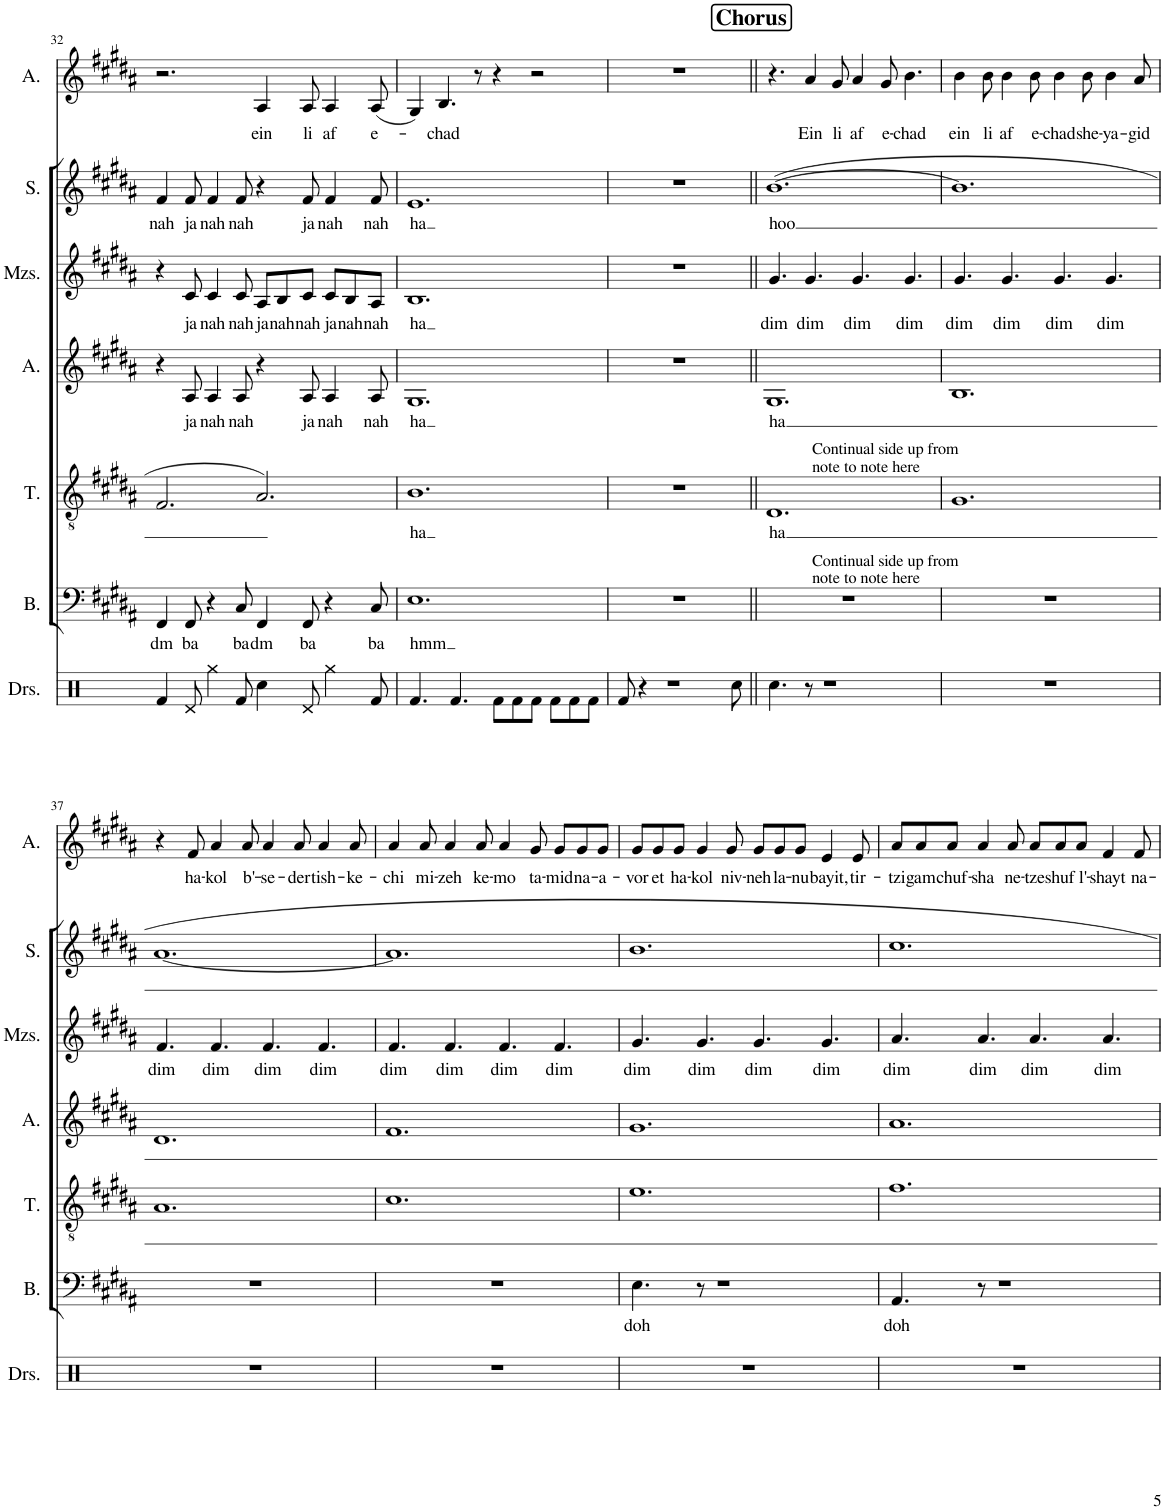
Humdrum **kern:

**kern	**kern	**text	**kern	**text	**kern	**text	**kern	**text	**kern	**text	**kern	**text
*part7	*part6	*part6	*part5	*part5	*part4	*part4	*part3	*part3	*part2	*part2	*part1	*part1
*staff7	*staff6	*staff6	*staff5	*staff5	*staff4	*staff4	*staff3	*staff3	*staff2	*staff2	*staff1	*staff1
*I"Drumset	*I"Bass	*	*I"Tenor	*	*I"Alto	*	*I"Mezzo-soprano	*	*I"Soprano	*	*I"Alto	*
*I'Drs.	*I'B.	*	*I'T.	*	*I'A.	*	*I'Mzs.	*	*I'S.	*	*I'A.	*
!!LO:PB:g=z
*clefX	*clefF4	*	*clefGv2	*	*clefG2	*	*clefG2	*	*clefG2	*	*clefG2	*
*k[]	*k[f#c#g#d#a#]	*	*k[f#c#g#d#a#]	*	*k[f#c#g#d#a#]	*	*k[f#c#g#d#a#]	*	*k[f#c#g#d#a#]	*	*k[f#c#g#d#a#]	*
*M12/8	*M12/8	*	*M12/8	*	*M12/8	*	*M12/8	*	*M12/8	*	*M12/8	*
=32	=32	=32	=32	=32	=32	=32	=32	=32	=32	=32	=32	=32
!	!	!LO:LY:b	!	!	!	!	!	!	!	!LO:LY:b	!	!
4Rf/	4FF#/	dm	2.F#/	.	4r	.	4r	.	4f#/	nah	2.r	.
!	!	!LO:LY:b	!	!	!	!LO:LY:b	!	!LO:LY:b	!	!LO:LY:b	!	!
8Rd/	8FF#/	ba	.	.	8A#/	ja	8c#/	ja	8f#/	ja	.	.
!	!	!	!	!	!	!LO:LY:b	!	!LO:LY:b	!	!LO:LY:b	!	!
4Rgg\	4r	.	.	.	4A#/	nah	4c#/	nah	4f#/	nah	.	.
!	!	!LO:LY:b	!	!	!	!LO:LY:b	!	!LO:LY:b	!	!LO:LY:b	!	!
8Rf/	8C#/	ba	.	.	8A#/	nah	8c#/	nah	8f#/	nah	.	.
!	!	!LO:LY:b	!	!	!	!	!	!LO:LY:b	!	!	!	!LO:LY:b
4Rcc\	4FF#/	dm	2.A#/	.	4r	.	8A#/L	ja	4r	.	4A#/	ein
!	!	!	!	!	!	!	!	!LO:LY:b	!	!	!	!
.	.	.	.	.	.	.	8B/	nah	.	.	.	.
!	!	!LO:LY:b	!	!	!	!LO:LY:b	!	!LO:LY:b	!	!LO:LY:b	!	!LO:LY:b
8Rd/	8FF#/	ba	.	.	8A#/	ja	8c#/J	nah	8f#/	ja	8A#/	li
!	!	!	!	!	!	!LO:LY:b	!	!LO:LY:b	!	!LO:LY:b	!	!LO:LY:b
4Rgg\	4r	.	.	.	4A#/	nah	8c#/L	ja	4f#/	nah	4A#/	af
!	!	!	!	!	!	!	!	!LO:LY:b	!	!	!	!
.	.	.	.	.	.	.	8B/	nah	.	.	.	.
!	!	!LO:LY:b	!	!	!	!LO:LY:b	!	!LO:LY:b	!	!LO:LY:b	!	!LO:LY:b
8Rf/	8C#/	ba	.	.	8A#/	nah	8A#/J	nah	8f#/	nah	(8A#/	e-
=33	=33	=33	=33	=33	=33	=33	=33	=33	=33	=33	=33	=33
!	!	!LO:LY:b	!	!LO:LY:b	!	!LO:LY:b	!	!LO:LY:b	!	!LO:LY:b	!	!
4.Rf/	1.E	hmm	1.B	ha	1.G#	ha	1.B	ha	1.e	ha	4G#/)	.
!	!	!	!	!	!	!	!	!	!	!	!	!LO:LY:b
.	.	.	.	.	.	.	.	.	.	.	4.B/	-chad
4.Rf/	.	.	.	.	.	.	.	.	.	.	.	.
.	.	.	.	.	.	.	.	.	.	.	8r	.
8Rf\L	.	.	.	.	.	.	.	.	.	.	4r	.
8Rf\	.	.	.	.	.	.	.	.	.	.	.	.
8Rf\J	.	.	.	.	.	.	.	.	.	.	2r	.
8Rf\L	.	.	.	.	.	.	.	.	.	.	.	.
8Rf\	.	.	.	.	.	.	.	.	.	.	.	.
8Rf\J	.	.	.	.	.	.	.	.	.	.	.	.
=34	=34	=34	=34	=34	=34	=34	=34	=34	=34	=34	=34	=34
8Rf/	1.r	.	1.r	.	1.r	.	1.r	.	1.r	.	1.r	.
4r	.	.	.	.	.	.	.	.	.	.	.	.
1r	.	.	.	.	.	.	.	.	.	.	.	.
8Rcc\	.	.	.	.	.	.	.	.	.	.	.	.
!!LO:REH:place=s1:a:B:cj:fs=14:t=Chorus
=35||	=35||	=35||	=35||	=35||	=35||	=35||	=35||	=35||	=35||	=35||	=35||	=35||
!	!	!	!	!	!LO:TX:b:t=Continual side up from	!	!	!	!	!	!	!
!	!	!	!	!	!LO:TX:b:t=note to note here	!	!	!	!	!	!	!
!	!	!	!LO:TX:b:t=Continual side up from	!	!	!	!	!	!	!	!	!
!	!	!	!LO:TX:b:t=note to note here	!	!	!	!	!	!	!	!	!
!	!	!	!	!LO:LY:b	!	!LO:LY:b	!	!LO:LY:b	!	!LO:LY:b	!	!
4.Rcc\	1.r	.	1.D#	ha	1.G#	ha	4.g#/	dim	[1.b	hoo	4.r	.
!	!	!	!	!	!	!	!	!LO:LY:b	!	!	!	!LO:LY:b
8r	.	.	.	.	.	.	4.g#/	dim	.	.	4a#/	Ein
1r	.	.	.	.	.	.	.	.	.	.	.	.
!	!	!	!	!	!	!	!	!	!	!	!	!LO:LY:b
.	.	.	.	.	.	.	.	.	.	.	8g#/	li
!	!	!	!	!	!	!	!	!LO:LY:b	!	!	!	!LO:LY:b
.	.	.	.	.	.	.	4.g#/	dim	.	.	4a#/	af
!	!	!	!	!	!	!	!	!	!	!	!	!LO:LY:b
.	.	.	.	.	.	.	.	.	.	.	8g#/	e-
!	!	!	!	!	!	!	!	!LO:LY:b	!	!	!	!LO:LY:b
.	.	.	.	.	.	.	4.g#/	dim	.	.	4.b\	-chad
=36	=36	=36	=36	=36	=36	=36	=36	=36	=36	=36	=36	=36
!	!	!	!	!	!	!	!	!LO:LY:b	!	!	!	!LO:LY:b
1.r	1.r	.	1.G#	.	1.B	.	4.g#/	dim	1.b]	.	4b\	ein
!	!	!	!	!	!	!	!	!	!	!	!	!LO:LY:b
.	.	.	.	.	.	.	.	.	.	.	8b\	li
!	!	!	!	!	!	!	!	!LO:LY:b	!	!	!	!LO:LY:b
.	.	.	.	.	.	.	4.g#/	dim	.	.	4b\	af
!	!	!	!	!	!	!	!	!	!	!	!	!LO:LY:b
.	.	.	.	.	.	.	.	.	.	.	8b\	e-
!	!	!	!	!	!	!	!	!LO:LY:b	!	!	!	!LO:LY:b
.	.	.	.	.	.	.	4.g#/	dim	.	.	4b\	-chad
!	!	!	!	!	!	!	!	!	!	!	!	!LO:LY:b
.	.	.	.	.	.	.	.	.	.	.	8b\	she-
!	!	!	!	!	!	!	!	!LO:LY:b	!	!	!	!LO:LY:b
.	.	.	.	.	.	.	4.g#/	dim	.	.	4b\	-ya-
!	!	!	!	!	!	!	!	!	!	!	!	!LO:LY:b
.	.	.	.	.	.	.	.	.	.	.	8a#/	-gid
!!LO:LB:g=z
=37	=37	=37	=37	=37	=37	=37	=37	=37	=37	=37	=37	=37
!	!	!	!	!	!	!	!	!LO:LY:b	!	!	!	!
1.r	1.r	.	1.A#	.	1.d#	.	4.f#/	dim	[1.a#	.	4r	.
!	!	!	!	!	!	!	!	!	!	!	!	!LO:LY:b
.	.	.	.	.	.	.	.	.	.	.	8f#/	ha-
!	!	!	!	!	!	!	!	!LO:LY:b	!	!	!	!LO:LY:b
.	.	.	.	.	.	.	4.f#/	dim	.	.	4a#/	-kol
!	!	!	!	!	!	!	!	!	!	!	!	!LO:LY:b
.	.	.	.	.	.	.	.	.	.	.	8a#/	b'-
!	!	!	!	!	!	!	!	!LO:LY:b	!	!	!	!LO:LY:b
.	.	.	.	.	.	.	4.f#/	dim	.	.	4a#/	-se-
!	!	!	!	!	!	!	!	!	!	!	!	!LO:LY:b
.	.	.	.	.	.	.	.	.	.	.	8a#/	-der
!	!	!	!	!	!	!	!	!LO:LY:b	!	!	!	!LO:LY:b
.	.	.	.	.	.	.	4.f#/	dim	.	.	4a#/	tish-
!	!	!	!	!	!	!	!	!	!	!	!	!LO:LY:b
.	.	.	.	.	.	.	.	.	.	.	8a#/	-ke-
=38	=38	=38	=38	=38	=38	=38	=38	=38	=38	=38	=38	=38
!	!	!	!	!	!	!	!	!LO:LY:b	!	!	!	!LO:LY:b
1.r	1.r	.	1.c#	.	1.f#	.	4.f#/	dim	1.a#]	.	4a#/	-chi
!	!	!	!	!	!	!	!	!	!	!	!	!LO:LY:b
.	.	.	.	.	.	.	.	.	.	.	8a#/	mi-
!	!	!	!	!	!	!	!	!LO:LY:b	!	!	!	!LO:LY:b
.	.	.	.	.	.	.	4.f#/	dim	.	.	4a#/	-zeh
!	!	!	!	!	!	!	!	!	!	!	!	!LO:LY:b
.	.	.	.	.	.	.	.	.	.	.	8a#/	ke-
!	!	!	!	!	!	!	!	!LO:LY:b	!	!	!	!LO:LY:b
.	.	.	.	.	.	.	4.f#/	dim	.	.	4a#/	mo
!	!	!	!	!	!	!	!	!	!	!	!	!LO:LY:b
.	.	.	.	.	.	.	.	.	.	.	8g#/	ta-
!	!	!	!	!	!	!	!	!LO:LY:b	!	!	!	!LO:LY:b
.	.	.	.	.	.	.	4.f#/	dim	.	.	8g#/L	-mid
!	!	!	!	!	!	!	!	!	!	!	!	!LO:LY:b
.	.	.	.	.	.	.	.	.	.	.	8g#/	na-
!	!	!	!	!	!	!	!	!	!	!	!	!LO:LY:b
.	.	.	.	.	.	.	.	.	.	.	8g#/J	-a-
=39	=39	=39	=39	=39	=39	=39	=39	=39	=39	=39	=39	=39
!	!	!LO:LY:b	!	!	!	!	!	!LO:LY:b	!	!	!	!LO:LY:b
1.r	4.E\	doh	1.e	.	1.g#	.	4.g#/	dim	1.b	.	8g#/L	-vor
!	!	!	!	!	!	!	!	!	!	!	!	!LO:LY:b
.	.	.	.	.	.	.	.	.	.	.	8g#/	et
!	!	!	!	!	!	!	!	!	!	!	!	!LO:LY:b
.	.	.	.	.	.	.	.	.	.	.	8g#/J	ha-
!	!	!	!	!	!	!	!	!LO:LY:b	!	!	!	!LO:LY:b
.	8r	.	.	.	.	.	4.g#/	dim	.	.	4g#/	-kol
.	1r	.	.	.	.	.	.	.	.	.	.	.
!	!	!	!	!	!	!	!	!	!	!	!	!LO:LY:b
.	.	.	.	.	.	.	.	.	.	.	8g#/	niv-
!	!	!	!	!	!	!	!	!LO:LY:b	!	!	!	!LO:LY:b
.	.	.	.	.	.	.	4.g#/	dim	.	.	8g#/L	-neh
!	!	!	!	!	!	!	!	!	!	!	!	!LO:LY:b
.	.	.	.	.	.	.	.	.	.	.	8g#/	la-
!	!	!	!	!	!	!	!	!	!	!	!	!LO:LY:b
.	.	.	.	.	.	.	.	.	.	.	8g#/J	-nu
!	!	!	!	!	!	!	!	!LO:LY:b	!	!	!	!LO:LY:b
.	.	.	.	.	.	.	4.g#/	dim	.	.	4e/	bayit,
!	!	!	!	!	!	!	!	!	!	!	!	!LO:LY:b
.	.	.	.	.	.	.	.	.	.	.	8e/	tir-
=40	=40	=40	=40	=40	=40	=40	=40	=40	=40	=40	=40	=40
!	!	!LO:LY:b	!	!	!	!	!	!LO:LY:b	!	!	!	!LO:LY:b
1.r	4.AA#/	doh	1.f#	.	1.a#	.	4.a#/	dim	1.cc#	.	8a#/L	-tzi
!	!	!	!	!	!	!	!	!	!	!	!	!LO:LY:b
.	.	.	.	.	.	.	.	.	.	.	8a#/	gam
!	!	!	!	!	!	!	!	!	!	!	!	!LO:LY:b
.	.	.	.	.	.	.	.	.	.	.	8a#/J	chuf-
!	!	!	!	!	!	!	!	!LO:LY:b	!	!	!	!LO:LY:b
.	8r	.	.	.	.	.	4.a#/	dim	.	.	4a#/	-sha
.	1r	.	.	.	.	.	.	.	.	.	.	.
!	!	!	!	!	!	!	!	!	!	!	!	!LO:LY:b
.	.	.	.	.	.	.	.	.	.	.	8a#/	ne-
!	!	!	!	!	!	!	!	!LO:LY:b	!	!	!	!LO:LY:b
.	.	.	.	.	.	.	4.a#/	dim	.	.	8a#/L	-tze
!	!	!	!	!	!	!	!	!	!	!	!	!LO:LY:b
.	.	.	.	.	.	.	.	.	.	.	8a#/	shuf
!	!	!	!	!	!	!	!	!	!	!	!	!LO:LY:b
.	.	.	.	.	.	.	.	.	.	.	8a#/J	l'-
!	!	!	!	!	!	!	!	!LO:LY:b	!	!	!	!LO:LY:b
.	.	.	.	.	.	.	4.a#/	dim	.	.	4f#/	-shayt
!	!	!	!	!	!	!	!	!	!	!	!	!LO:LY:b
.	.	.	.	.	.	.	.	.	.	.	8f#/	na-
=	=	=	=	=	=	=	=	=	=	=	=	=
*-	*-	*-	*-	*-	*-	*-	*-	*-	*-	*-	*-	*-
